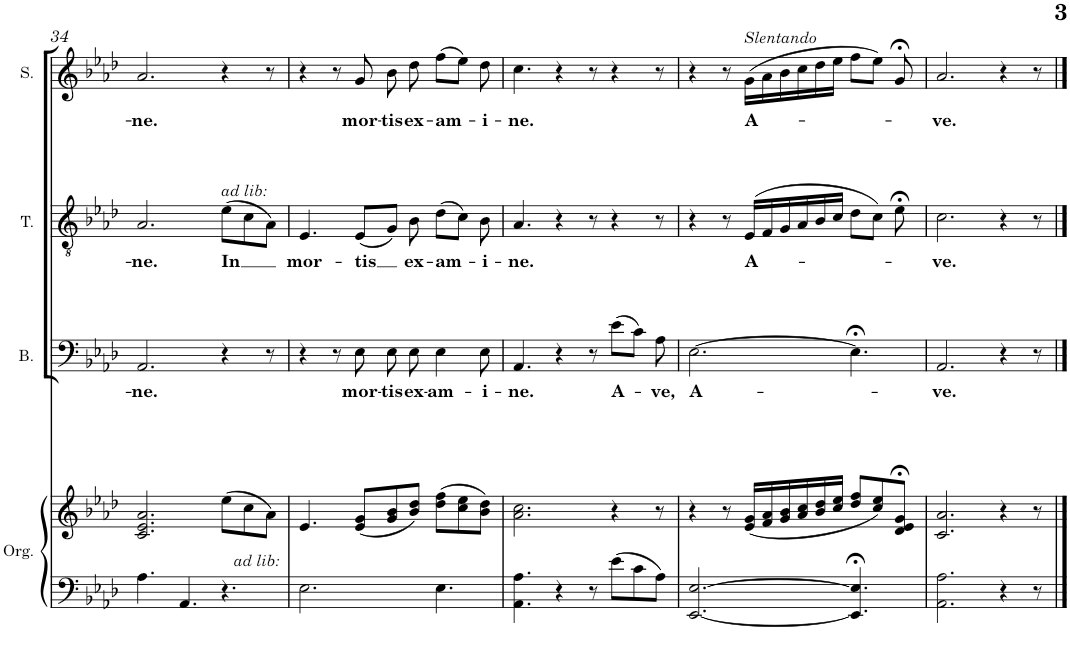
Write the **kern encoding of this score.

**kern	**kern	**kern	**text	**kern	**text	**kern	**text
*part4	*part4	*part3	*part3	*part2	*part2	*part1	*part1
*staff5	*staff4	*staff3	*staff3	*staff2	*staff2	*staff1	*staff1
*I"Organ	*	*I"Bass	*	*I"Tenor	*	*I"Soprano	*
*I'Org.	*	*I'B.	*	*I'T.	*	*I'S.	*
!!LO:PB:g=z
*clefF4	*clefG2	*clefF4	*	*clefGv2	*	*clefG2	*
*k[b-e-a-d-]	*k[b-e-a-d-]	*k[b-e-a-d-]	*	*k[b-e-a-d-]	*	*k[b-e-a-d-]	*
*M9/8	*M9/8	*M9/8	*	*M9/8	*	*M9/8	*
=34	=34	=34	=34	=34	=34	=34	=34
!	!	!	!LO:LY:b	!	!LO:LY:b	!	!LO:LY:b
4.A-\	2.c/ 2.e-/ 2.a-/	2.AA-/	-ne.	2.A-/	-ne.	2.a-/	-ne.
4.AA-/	.	.	.	.	.	.	.
!	!	!	!	!LO:TX:a:i:t=ad lib&colon;	!	!	!
!	!	!	!	!	!LO:LY:b	!	!
4.r	(8ee-\L	4r	.	(8e-\L	In	4r	.
.	8cc\	.	.	8c\	.	.	.
!	!LO:TX:b:i:t=ad lib&colon;	!	!	!	!	!	!
.	8a-\J)	8r	.	8A-\J)	.	8r	.
=35	=35	=35	=35	=35	=35	=35	=35
!	!	!	!	!	!LO:LY:b	!	!
2.E-\	4.e-/	4r	.	4.E-/	mor-	4r	.
.	.	8r	.	.	.	8r	.
!	!	!	!LO:LY:b	!	!LO:LY:b	!	!LO:LY:b
.	(8e-/ 8g/L	8E-\	-mor-	(8E-/L	-tis	8g/	-mor-
!	!	!	!LO:LY:b	!	!	!	!LO:LY:b
.	8g/ 8b-/	8E-\	-tis	8G/J)	.	8b-\	-tis
!	!	!	!LO:LY:b	!	!LO:LY:b	!	!LO:LY:b
.	8b-/ 8dd-/J)	8E-\	ex-	8B-\	ex-	8dd-\	ex-
!	!	!	!LO:LY:b	!	!LO:LY:b	!	!LO:LY:b
4.E-\	(8dd-\ 8ff\L	4E-\	-am-	(8d-\L	-am-	(8ff\L	-am-
.	8cc\ 8ee-\	.	.	8c\J)	.	8ee-\J)	.
!	!	!	!LO:LY:b	!	!LO:LY:b	!	!LO:LY:b
.	8b-\ 8dd-\J)	8E-\	-i-	8B-\	-i-	8dd-\	-i-
=36	=36	=36	=36	=36	=36	=36	=36
!	!	!	!LO:LY:b	!	!LO:LY:b	!	!LO:LY:b
4.AA-\ 4.A-\	2.a-\ 2.cc\	4.AA-/	-ne.	4.A-/	-ne.	4.cc\	-ne.
4r	.	4r	.	4r	.	4r	.
8r	.	8r	.	8r	.	8r	.
!	!	!	!LO:LY:b	!	!	!	!
8e-\L	4r	(8e-\L	A-	4r	.	4r	.
8c\	.	8c\J)	.	.	.	.	.
!	!	!	!LO:LY:b	!	!	!	!
8A-\J	8r	8A-\	-ve,	8r	.	8r	.
=37	=37	=37	=37	=37	=37	=37	=37
!	!	!	!LO:LY:b	!	!	!	!
[2.EE-/ [2.E-/	4r	[2.E-\	A-	4r	.	4r	.
.	8r	.	.	8r	.	8r	.
!	!	!	!	!	!	!LO:TX:a:i:t=Slentando	!
!	!	!	!	!	!LO:LY:b	!	!LO:LY:b
.	(16e-/ 16g/LL	.	.	(16E-/LL	A-	(16g\LL	A-
.	16f/ 16a-/	.	.	16F/	.	16a-\	.
.	16g/ 16b-/	.	.	16G/	.	16b-\	.
.	16a-/ 16cc/	.	.	16A-/	.	16cc\	.
.	16b-/ 16dd-/	.	.	16B-/	.	16dd-\	.
.	16cc/ 16ee-/JJ	.	.	16c/JJ	.	16ee-\JJ	.
4.EE-/];< 4.E-/];<	8dd-/ 8ff/L	4.E-;<\]	.	8d-\L	.	8ff\L	.
.	8cc/ 8ee-/)	.	.	8c\J)	.	8ee-\J)	.
.	8d-/;< 8e-/;< 8g/;<J	.	.	8e-;<\	.	8g;</	.
=38	=38	=38	=38	=38	=38	=38	=38
!	!	!	!LO:LY:b	!	!LO:LY:b	!	!LO:LY:b
2.AA-\ 2.A-\	2.c/ 2.a-/	2.AA-/	-ve.	2.c\	-ve.	2.a-/	-ve.
4r	4r	4r	.	4r	.	4r	.
8r	8r	8r	.	8r	.	8r	.
==	==	==	==	==	==	==	==
*-	*-	*-	*-	*-	*-	*-	*-
